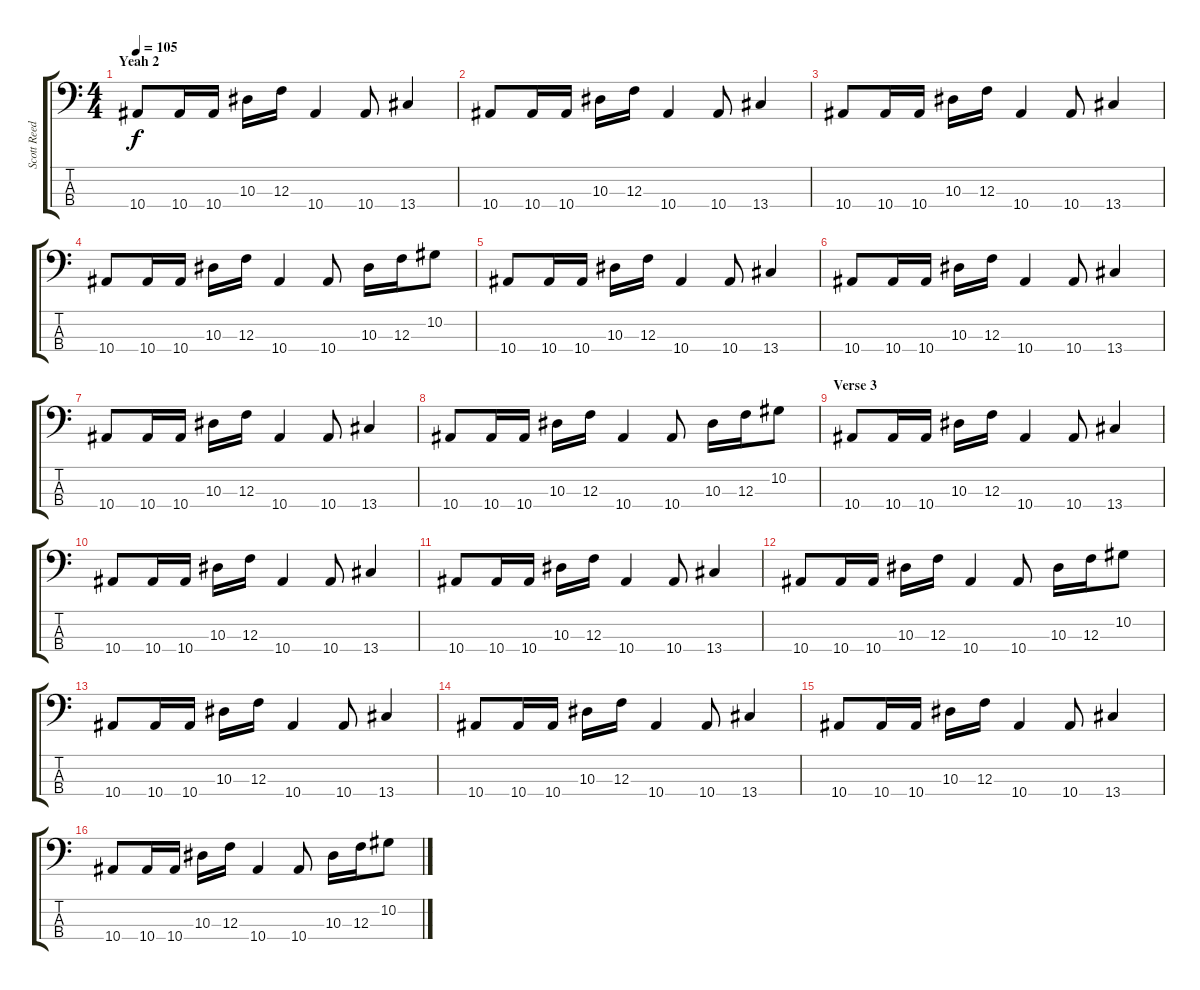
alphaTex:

\track ("Scott Reeder - Bass" "Scott Reed") {instrument electricbasspick}
\staff {score tabs}
\tuning (Eb2 Bb1 F1 C1) {hide}
\ts (4 4)
\section ("" "Yeah 2")
\tempo 105
\clef f4
\ks c
10.4.8{dy f} 10.4.16 10.4.16 10.3.16 12.3.16 10.4.4 10.4.8 13.4.4 |
10.4.8 10.4.16 10.4.16 10.3.16 12.3.16 10.4.4 10.4.8 13.4.4 |
10.4.8 10.4.16 10.4.16 10.3.16 12.3.16 10.4.4 10.4.8 13.4.4 |
10.4.8 10.4.16 10.4.16 10.3.16 12.3.16 10.4.4 10.4.8 10.3.16 12.3.16 10.2.8 |
10.4.8 10.4.16 10.4.16 10.3.16 12.3.16 10.4.4 10.4.8 13.4.4 |
10.4.8 10.4.16 10.4.16 10.3.16 12.3.16 10.4.4 10.4.8 13.4.4 |
10.4.8 10.4.16 10.4.16 10.3.16 12.3.16 10.4.4 10.4.8 13.4.4 |
10.4.8 10.4.16 10.4.16 10.3.16 12.3.16 10.4.4 10.4.8 10.3.16 12.3.16 10.2.8 |
\section ("" "Verse 3")
10.4.8 10.4.16 10.4.16 10.3.16 12.3.16 10.4.4 10.4.8 13.4.4 |
10.4.8 10.4.16 10.4.16 10.3.16 12.3.16 10.4.4 10.4.8 13.4.4 |
10.4.8 10.4.16 10.4.16 10.3.16 12.3.16 10.4.4 10.4.8 13.4.4 |
10.4.8 10.4.16 10.4.16 10.3.16 12.3.16 10.4.4 10.4.8 10.3.16 12.3.16 10.2.8 |
10.4.8 10.4.16 10.4.16 10.3.16 12.3.16 10.4.4 10.4.8 13.4.4 |
10.4.8 10.4.16 10.4.16 10.3.16 12.3.16 10.4.4 10.4.8 13.4.4 |
10.4.8 10.4.16 10.4.16 10.3.16 12.3.16 10.4.4 10.4.8 13.4.4 |
10.4.8 10.4.16 10.4.16 10.3.16 12.3.16 10.4.4 10.4.8 10.3.16 12.3.16 10.2.8
